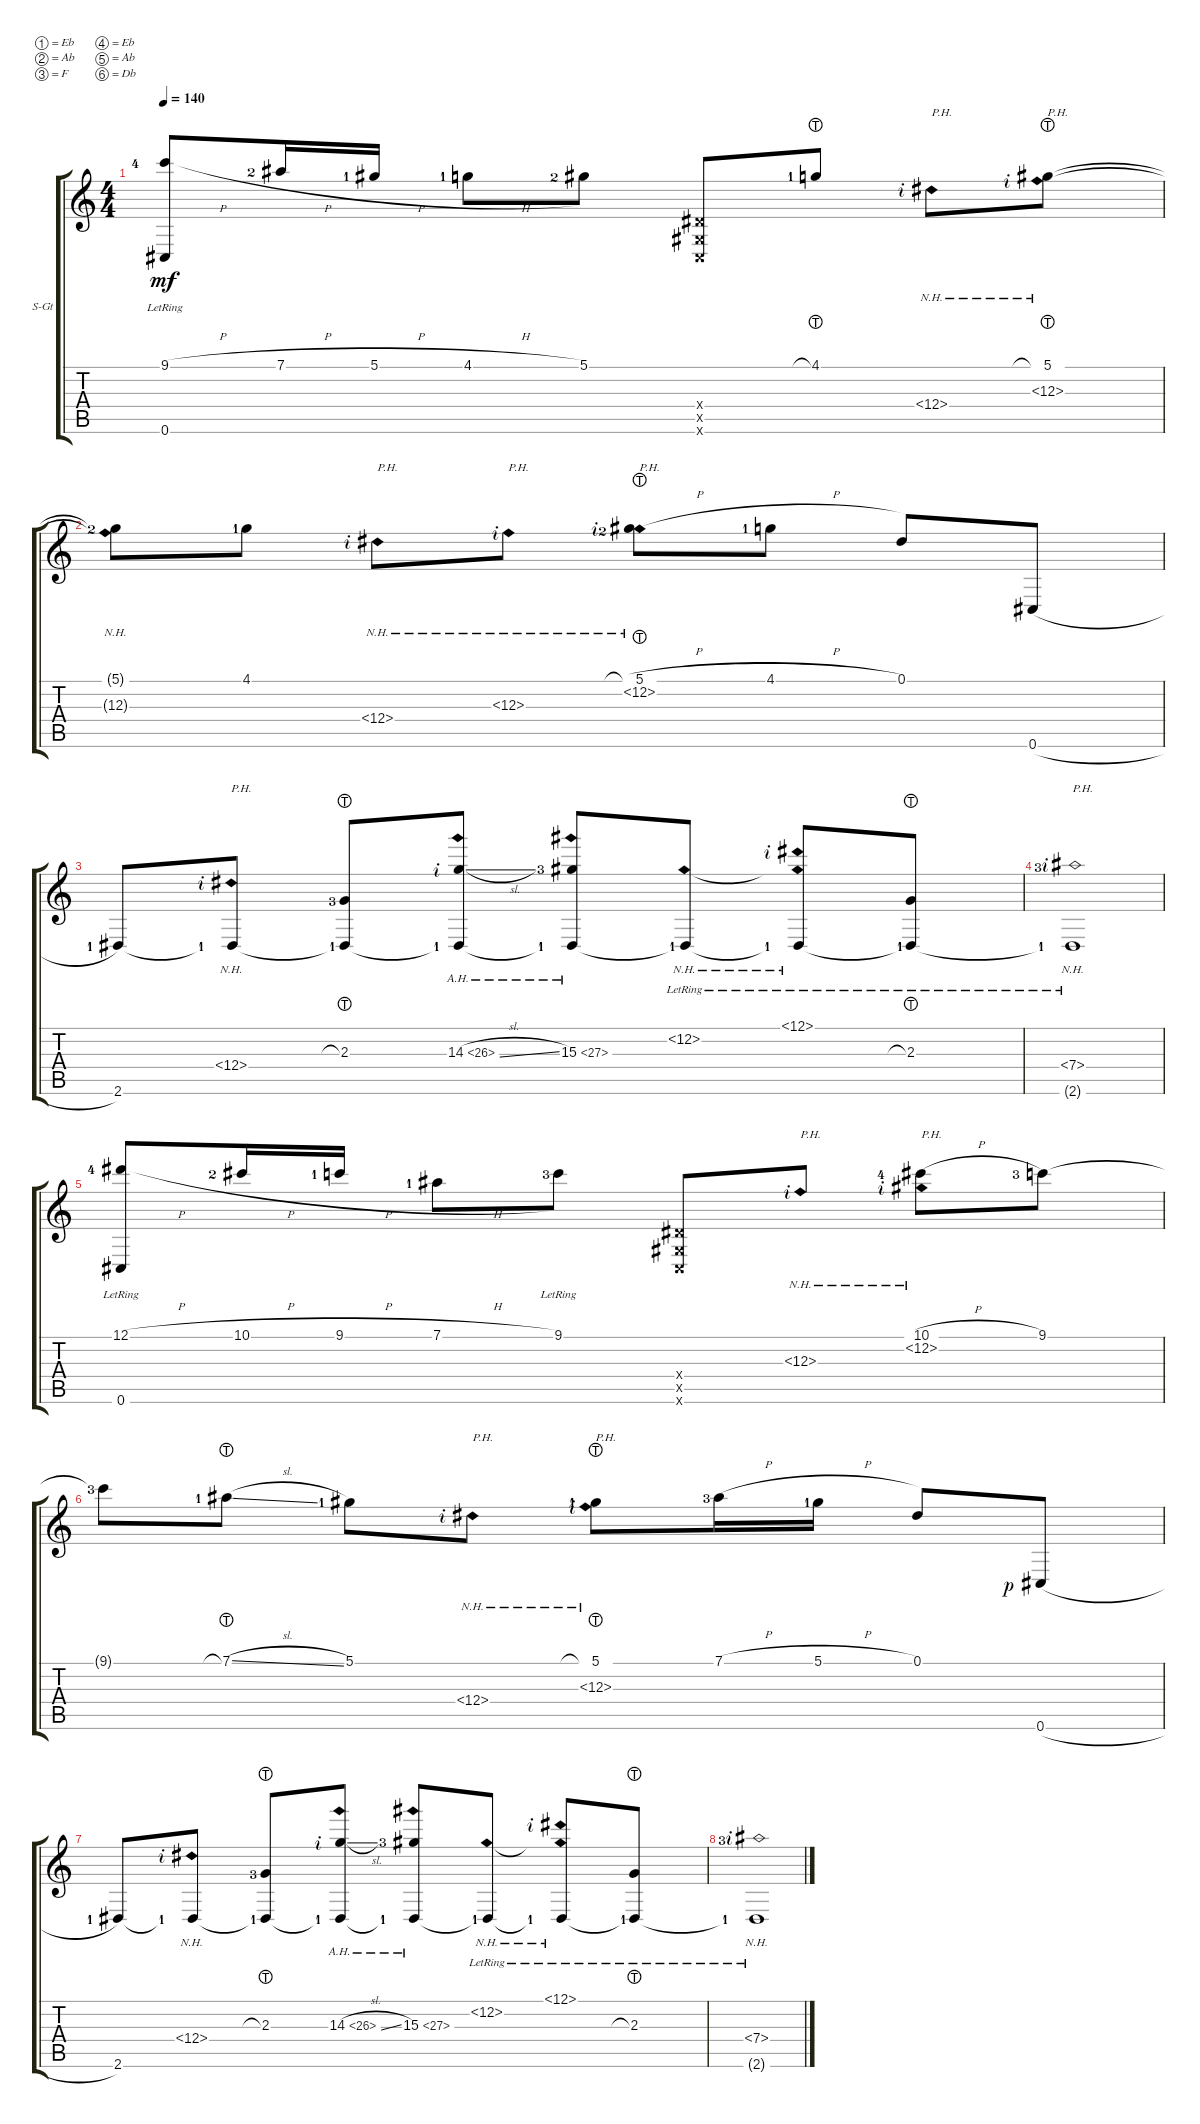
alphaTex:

\defaultSystemsLayout 4
\bracketExtendMode groupsimilarinstruments
\firstSystemTrackNameOrientation horizontal
\otherSystemsTrackNameOrientation horizontal
\track ("Steel Guitar" "S-Gt") {instrument acousticguitarsteel}
\staff {score tabs}
\tuning (Eb4 Ab3 F3 Eb3 Ab2 Db2)
\ts (4 4)
\tempo 140
\clef g2
\ks c
(0.6{lr} 9.1{h lf 5}).8{dy mf} 7.1{h lf 3}.16 5.1{h lf 2}.16 4.1{h lf 2}.8 5.1{lf 3}.8 (0.4{x} 0.5{x} 0.6{x}).8 4.1{lht lf 2}.8 12.4{nh rf 2}.8{txt "P.H."} (12.3{nh rf 2} 5.1{lht}).8{txt "P.H."} |
(5.1{t lf 3} 12.3{nh t}).8 4.1{lf 2}.8 12.4{nh rf 2}.8{txt "P.H."} 12.3{nh rf 2}.8{txt "P.H."} (12.2{nh rf 2} 5.1{h lht lf 3}).8{txt "P.H."} 4.1{h lf 2}.8 0.1.8 0.6{h}.8 |
2.6{lf 2}.8 (12.4{nh rf 2} 2.6{t lf 2}).8{txt "P.H."} (2.3{lht lf 4} 2.6{t lf 2}).8 (14.3{ah 12 sl rf 2} 2.6{t lf 2}).8 (15.3{ah 12 lf 4} 2.6{t lf 2}).8 (12.2{nh lr} 2.6{t lf 2}).8 (12.1{nh rf 2} 12.2{nh lr t} 2.6{t lf 2}).8 (2.3{lht lr} 2.6{t lf 2}).8 |
(7.4{nh lr lf 4 rf 2} 2.6{t lf 2}).1{txt "P.H."} |
\scale
0.340933 (0.6{lr} 12.1{h lf 5}).8 10.1{h lf 3}.16 9.1{h lf 2}.16 7.1{h lf 2}.8 9.1{lr lf 4}.8 (0.4{x} 0.5{x} 0.6{x}).8 12.3{nh rf 2}.8{txt "P.H."} (12.2{nh rf 2} 10.1{h lf 5}).8{txt "P.H."} 9.1{lf 4}.8 |
\scale
0.30124 9.1{t lf 4}.8 7.1{sl lht lf 2}.8 5.1{lf 2}.8 12.4{nh rf 2}.8{txt "P.H."} (12.3{nh rf 2} 5.1{lht lf 2}).8{txt "P.H."} 7.1{h lf 4}.16 5.1{h lf 2}.16 0.1.8 0.6{h rf 1}.8 |
\scale
0.301068 2.6{lf 2}.8 (12.4{nh rf 2} 2.6{t lf 2}).8 (2.3{lht lf 4} 2.6{t lf 2}).8 (14.3{ah 12 sl rf 2} 2.6{t lf 2}).8 (15.3{ah 12 lf 4} 2.6{t lf 2}).8 (12.2{nh lr} 2.6{t lf 2}).8 (12.1{nh rf 2} 12.2{nh lr t} 2.6{t lf 2}).8 (2.3{lht lr} 2.6{t lf 2}).8 |
\scale
0.0566868 (7.4{nh lr lf 4 rf 2} 2.6{t lf 2}).1
